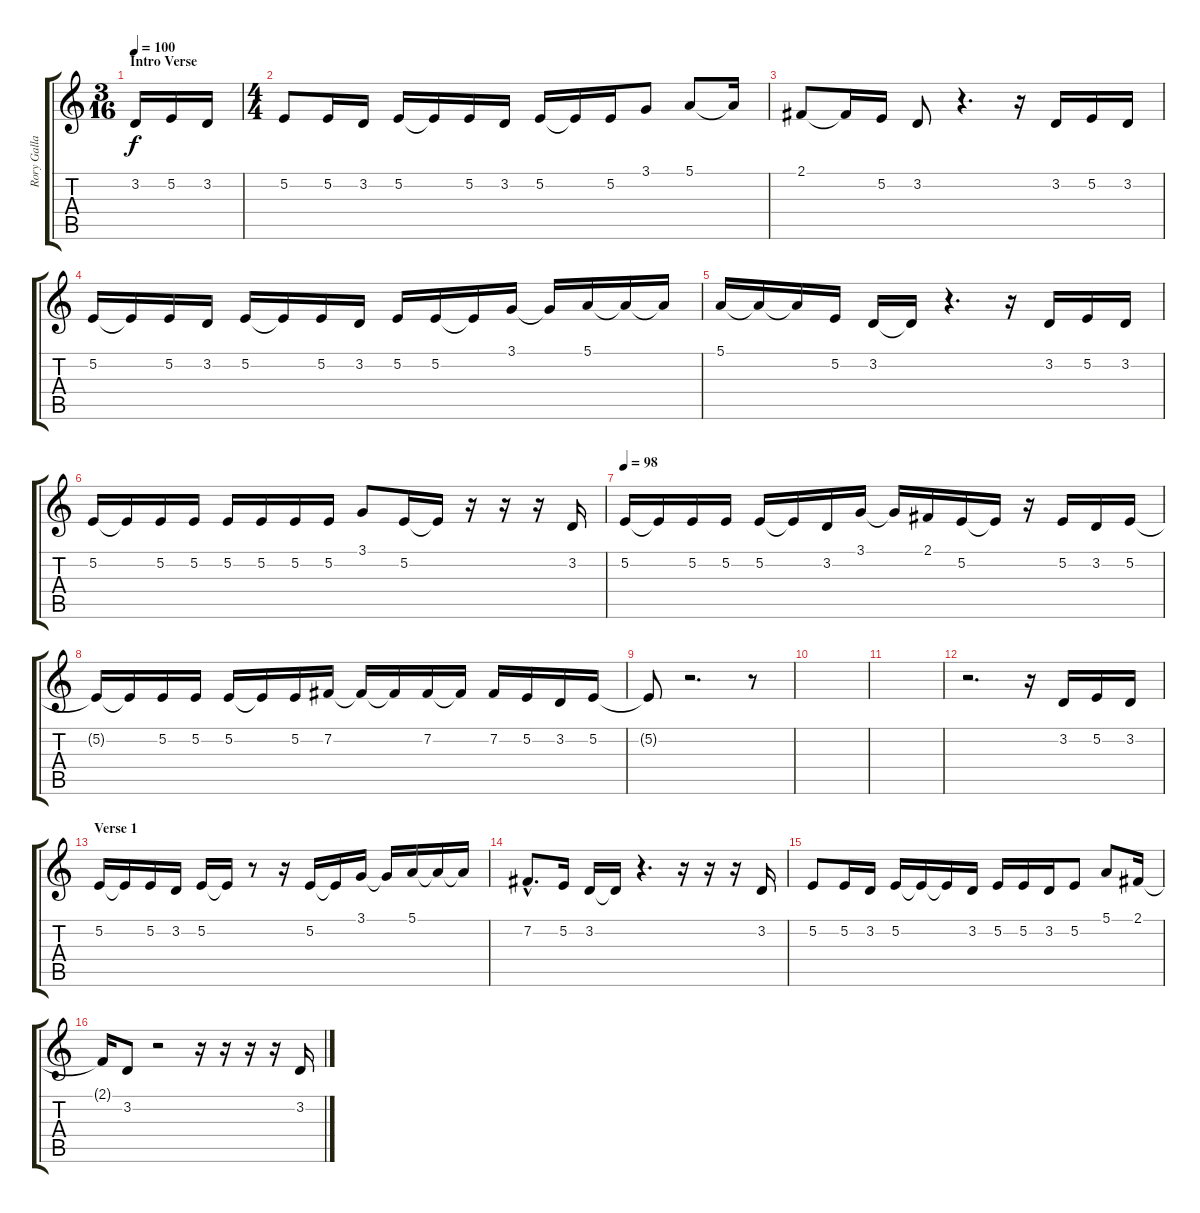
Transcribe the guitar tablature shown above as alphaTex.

\track ("Rory Gallagher Vocals" "Rory Galla") {instrument altosax}
\staff {score tabs}
\tuning (E4 B3 G3 D3 A2 E2) {hide}
\ts (3 16)
\section ("" "Intro Verse")
\tempo 100
\clef g2
\ks c
3.2.16{dy f instrument altosax} 5.2.16 3.2.16 |
\ts (4 4)
5.2.8 5.2.16 3.2.16 5.2.16 5.2{t}.16 5.2.16 3.2.16 5.2.16 5.2{t}.16 5.2.16 3.1.8 5.1.8 5.1{t}.16 |
2.1.8 2.1{t}.16 5.2.16 3.2.8 r.4{d} r.16 3.2.16 5.2.16 3.2.16 |
5.2.16 5.2{t}.16 5.2.16 3.2.16 5.2.16 5.2{t}.16 5.2.16 3.2.16 5.2.16 5.2.16 5.2{t}.16 3.1.16 3.1{t}.16 5.1.16 5.1{t}.16 5.1{t}.16 |
5.1.16 5.1{t}.16 5.1{t}.16 5.2.16 3.2.16 3.2{t}.16 r.4{d} r.16 3.2.16 5.2.16 3.2.16 |
5.2.16 5.2{t}.16 5.2.16 5.2.16 5.2.16 5.2.16 5.2.16 5.2.16 3.1.8 5.2.16 5.2{t}.16 r.16 r.16 r.16 3.2.16 |
\tempo 98
5.2.16 5.2{t}.16 5.2.16 5.2.16 5.2.16 5.2{t}.16 3.2.16 3.1.16 3.1{t}.16 2.1.16 5.2.16 5.2{t}.16 r.16 5.2.16 3.2.16 5.2.16 |
5.2{t}.16 5.2{t}.16 5.2.16 5.2.16 5.2.16 5.2{t}.16 5.2.16 7.2.16 7.2{t}.16 7.2{t}.16 7.2.16 7.2{t}.16 7.2.16 5.2.16 3.2.16 5.2.16 |
5.2{t}.8 r.2{d} r.8 |
|
|
r.2{d} r.16 3.2.16 5.2.16 3.2.16 |
\section ("" "Verse 1")
5.2.16 5.2{t}.16 5.2.16 3.2.16 5.2.16 5.2{t}.16 r.8 r.16 5.2.16 5.2{t}.16 3.1.16 3.1{t}.16 5.1.16 5.1{t}.16 5.1{t}.16 |
7.2{hac}.8{d} 5.2.16 3.2.16 3.2{t}.16 r.4{d} r.16 r.16 r.16 3.2.16 |
5.2.8 5.2.16 3.2.16 5.2.16 5.2{t}.16 5.2{t}.16 3.2.16 5.2.16 5.2.16 3.2.16 5.2.8 5.1.8 2.1.16 |
2.1{t}.16 3.2.8 r.2 r.16 r.16 r.16 r.16 3.2.16
